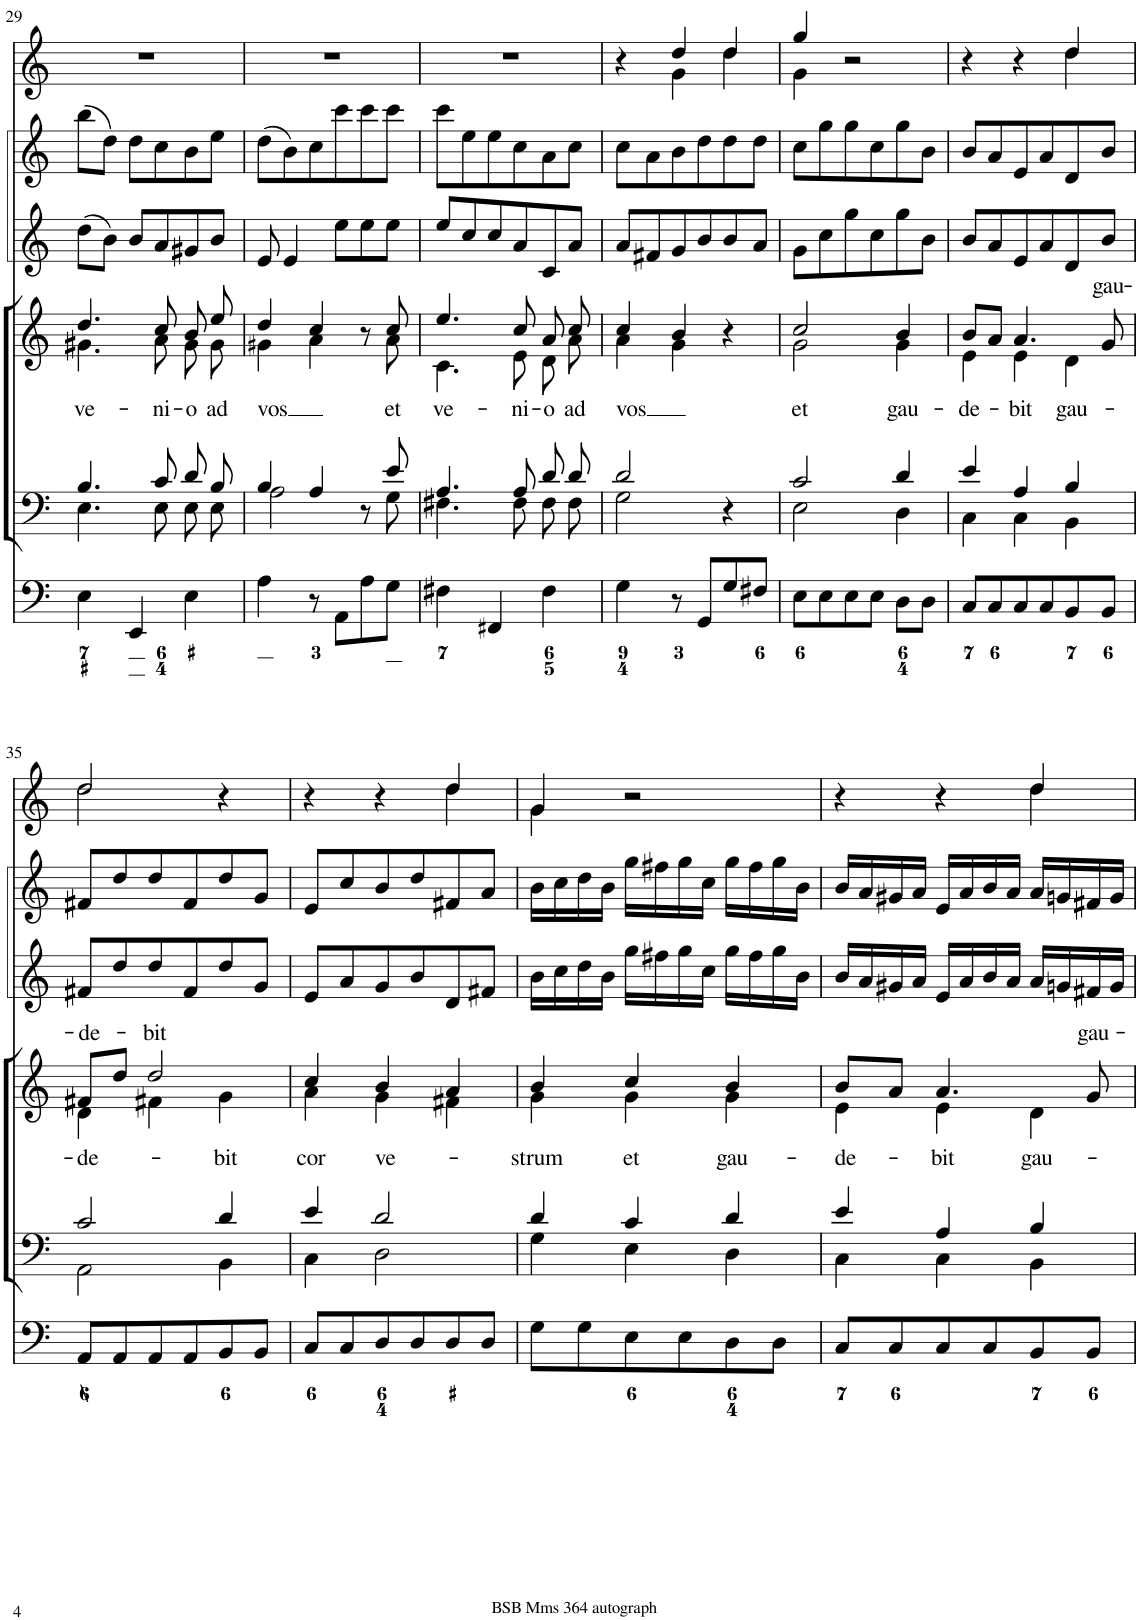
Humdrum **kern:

**kern	**kern	**kern	**text	**kern	**kern	**kern
*part6	*part5	*part4	*part4	*part3	*part2	*part1
*staff6	*staff5	*staff4	*staff4	*staff3	*staff2	*staff1
*I"Organ	*I"Voice	*I"Voice	*	*I"Violin	*I"Violini	*I"Corni in C'
*	*	*	*	*I'Vln	*I'Vln	*
!!LO:PB:g=z
*clefF4	*clefF4	*clefG2	*	*clefG2	*clefG2	*clefG2
*	*	*	*	*	*	*Trd7c12
*k[]	*k[]	*k[]	*	*k[]	*k[]	*k[]
*M3/4	*M3/4	*M3/4	*	*M3/4	*M3/4	*M3/4
=29	=29	=29	=29	=29	=29	=29
*	*^	*	*	*	*	*
!	!	!	!	!LO:LY:b	!	!	!
*	*	*	*^	*	*	*	*
4E\	4.B/	4.E\	4.dd/	4.g#X\	ve-	(8dd\L	(8bb\L	2.r
.	.	.	.	.	.	8b\J)	8dd\J)	.
4EE/	.	.	.	.	.	8b/L	8dd\L	.
!	!	!	!	!	!LO:LY:b	!	!	!
.	8c/	8E\	8cc/	8a\	-ni-	8a/	8cc\	.
!	!	!	!	!	!LO:LY:b	!	!	!
4E\	8d/L	8E\L	8b/	8g#\	-o	8g#X/	8b\	.
!	!	!	!	!	!LO:LY:b	!	!	!
.	8B/J	8E\J	8ee/	8g#\	ad	8b/J	8ee\J	.
=30	=30	=30	=30	=30	=30	=30	=30	=30
!	!	!	!	!	!LO:LY:b	!	!	!
4A\	4B/	2A\	4dd/	4g#X\	vos	8e/	(8dd\L	2.r
.	.	.	.	.	.	4e/	8b\)	.
8r	4A/	.	4cc/	4a\	.	.	8cc\	.
8AA\L	.	.	.	.	.	8ee\L	8ccc\	.
8A\	8r	8ryy	8r	8ryy	.	8ee\	8ccc\	.
!	!	!	!	!	!LO:LY:b	!	!	!
8G\J	8e/	8G\	8cc/	8a\	et	8ee\J	8ccc\J	.
=31	=31	=31	=31	=31	=31	=31	=31	=31
!	!	!	!	!	!LO:LY:b	!	!	!
4F#X\	4.A/	4.F#X\	4.ee/	4.c\	ve-	8ee/L	8ccc\L	2.r
.	.	.	.	.	.	8cc/	8ee\	.
4FF#X/	.	.	.	.	.	8cc/	8ee\	.
!	!	!	!	!	!LO:LY:b	!	!	!
.	8A/	8F#\	8cc/	8e\	-ni-	8a/	8cc\	.
!	!	!	!	!	!LO:LY:b	!	!	!
4F#\	8d/L	8F#\L	8a/	8d\	-o	8c/	8a\	.
!	!	!	!	!	!LO:LY:b	!	!	!
.	8d/J	8F#\J	8cc/	8a\	ad	8a/J	8cc\J	.
=32	=32	=32	=32	=32	=32	=32	=32	=32
!	!	!	!	!	!LO:LY:b	!	!	!
*	*	*	*	*	*	*	*	*^
4G\	2d/	2G\	4cc/	4a\	vos	8a/L	8cc\L	4r	4ryy
.	.	.	.	.	.	8f#X/	8a\	.	.
8r	.	.	4b/	4g\	.	8g/	8b\	4dd/	4g\
8GG/L	.	.	.	.	.	8b/	8dd\	.	.
8G/	4r	4ryy	4r	4ryy	.	8b/	8dd\	4dd/	4dd\
8F#X/J	.	.	.	.	.	8a/J	8dd\J	.	.
=33	=33	=33	=33	=33	=33	=33	=33	=33	=33
!	!	!	!	!	!LO:LY:b	!	!	!	!
8E\L	2c/	2E\	2cc/	2g\	et	8g\L	8cc\L	4gg/	4g\
8E\	.	.	.	.	.	8cc\	8gg\	.	.
8E\	.	.	.	.	.	8gg\	8gg\	2r	2ryy
8E\J	.	.	.	.	.	8cc\	8cc\	.	.
!	!	!	!	!	!LO:LY:b	!	!	!	!
8D\L	4d/	4D\	4b/	4g\	gau-	8gg\	8gg\	.	.
8D\J	.	.	.	.	.	8b\J	8b\J	.	.
=34	=34	=34	=34	=34	=34	=34	=34	=34	=34
!	!	!	!	!	!LO:LY:b	!	!	!	!
8C/L	4e/	4C\	8b/L	4e\	-de-	8b/L	8b/L	4r	2ryy
8C/	.	.	8a/J	.	.	8a/	8a/	.	.
!	!	!	!	!	!LO:LY:b	!	!	!	!
8C/	4A/	4C\	4.a/	4e\	bit	8e/	8e/	4r	.
8C/	.	.	.	.	.	8a/	8a/	.	.
!	!	!	!	!	!LO:LY:b	!	!	!	!
8BB/	4B/	4BB\	.	4d\	gau-	8d/	8d/	4dd/	4dd\
!	!	!	!	!	!LO:LY:a	!	!	!	!
8BB/J	.	.	8g/	.	gau-	8b/J	8b/J	.	.
!!LO:LB:g=z	!!
=35	=35	=35	=35	=35	=35	=35	=35	=35	=35
!	!	!	!	!	!LO:LY:a	!	!	!	!
!	!	!	!	!	!LO:LY:b	!	!	!	!
8AA/L	2c/	2AA\	8f#X/L	4d\	-de-	8f#X/L	8f#X/L	2dd/	2dd\
8AA/	.	.	8dd/J	.	.	8dd/	8dd/	.	.
!	!	!	!	!	!LO:LY:a	!	!	!	!
8AA/	.	.	2dd/	4f#X\	-bit	8dd/	8dd/	.	.
8AA/	.	.	.	.	.	8f#/	8f#/	.	.
!	!	!	!	!	!LO:LY:b	!	!	!	!
8BB/	4d/	4BB\	.	4g\	-bit	8dd/	8dd/	4r	4ryy
8BB/J	.	.	.	.	.	8g/J	8g/J	.	.
=36	=36	=36	=36	=36	=36	=36	=36	=36	=36
!	!	!	!	!	!LO:LY:b	!	!	!	!
8C/L	4e/	4C\	4cc/	4a\	cor	8e/L	8e/L	4r	2ryy
8C/	.	.	.	.	.	8a/	8cc/	.	.
!	!	!	!	!	!LO:LY:b	!	!	!	!
8D/	2d/	2D\	4b/	4g\	ve-	8g/	8b/	4r	.
8D/	.	.	.	.	.	8b/	8dd/	.	.
8D/	.	.	4a/	4f#X\	.	8d/	8f#X/	4dd/	4dd\
8D/J	.	.	.	.	.	8f#X/J	8a/J	.	.
=37	=37	=37	=37	=37	=37	=37	=37	=37	=37
!	!	!	!	!	!LO:LY:b	!	!	!	!
8G\L	4d/	4G\	4b/	4g\	strum	16b\LL	16b\LL	4g/	4g\
.	.	.	.	.	.	16cc\	16cc\	.	.
8G\	.	.	.	.	.	16dd\	16dd\	.	.
.	.	.	.	.	.	16b\JJ	16b\JJ	.	.
!	!	!	!	!	!LO:LY:b	!	!	!	!
8E\	4c/	4E\	4cc/	4g\	et	16gg\LL	16gg\LL	2r	2ryy
.	.	.	.	.	.	16ff#X\	16ff#X\	.	.
8E\	.	.	.	.	.	16gg\	16gg\	.	.
.	.	.	.	.	.	16cc\JJ	16cc\JJ	.	.
!	!	!	!	!	!LO:LY:b	!	!	!	!
8D\	4d/	4D\	4b/	4g\	gau-	16gg\LL	16gg\LL	.	.
.	.	.	.	.	.	16ff#\	16ff#\	.	.
8D\J	.	.	.	.	.	16gg\	16gg\	.	.
.	.	.	.	.	.	16b\JJ	16b\JJ	.	.
=38	=38	=38	=38	=38	=38	=38	=38	=38	=38
!	!	!	!	!	!LO:LY:b	!	!	!	!
8C/L	4e/	4C\	8b/L	4e\	-de-	16b/LL	16b/LL	4r	2ryy
.	.	.	.	.	.	16a/	16a/	.	.
8C/	.	.	8a/J	.	.	16g#X/	16g#X/	.	.
.	.	.	.	.	.	16a/JJ	16a/JJ	.	.
!	!	!	!	!	!LO:LY:b	!	!	!	!
8C/	4A/	4C\	4.a/	4e\	-bit	16e/LL	16e/LL	4r	.
.	.	.	.	.	.	16a/	16a/	.	.
8C/	.	.	.	.	.	16b/	16b/	.	.
.	.	.	.	.	.	16a/JJ	16a/JJ	.	.
!	!	!	!	!	!LO:LY:b	!	!	!	!
8BB/	4B/	4BB\	.	4d\	gau-	16a/LL	16a/LL	4dd/	4dd\
.	.	.	.	.	.	16gn/	16gn/	.	.
!	!	!	!	!	!LO:LY:a	!	!	!	!
8BB/J	.	.	8g/	.	gau-	16f#X/	16f#X/	.	.
.	.	.	.	.	.	16g/JJ	16g/JJ	.	.
*	*v	*v	*	*	*	*	*	*v	*v
*	*	*v	*v	*	*	*	*
=	=	=	=	=	=	=
*-	*-	*-	*-	*-	*-	*-
